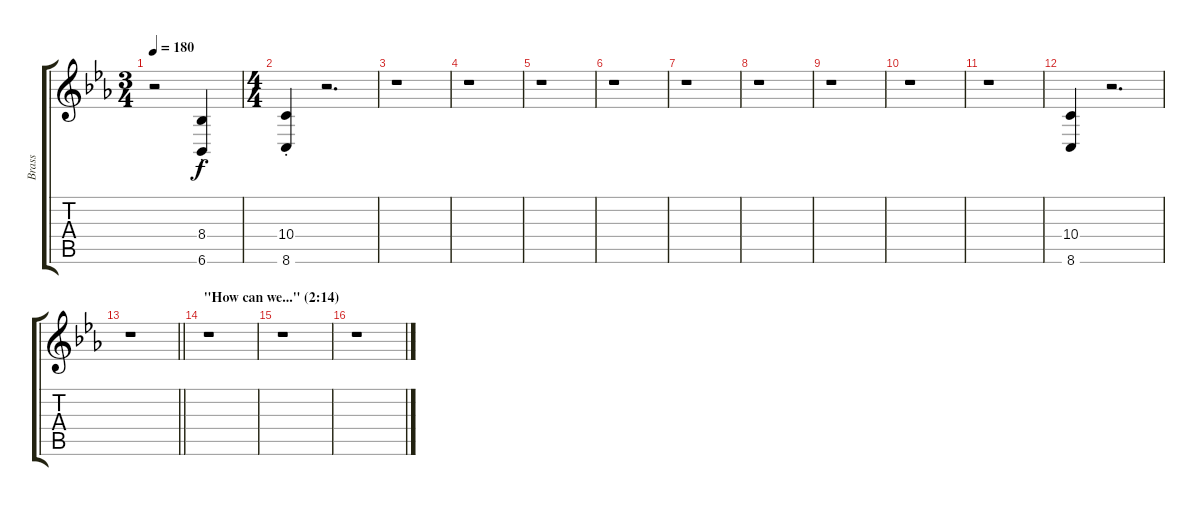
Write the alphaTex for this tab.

\track ("Brass" "Brass") {instrument brasssection}
\staff {score tabs}
\tuning (E4 B3 G3 D3 A2 E2) {hide}
\ts (3 4)
\tempo 180
\clef g2
\ks cminor
r.2{dy f} (8.4{st} 6.6{st}).4 |
\ts (4 4)
(10.4{st} 8.6{st}).4 r.2{d} |
r.1 |
r.1 |
r.1 |
r.1 |
r.1 |
r.1 |
r.1 |
r.1 |
r.1 |
(10.4 8.6).4 r.2{d} |
\barLineRight lightlight
r.1 |
\section ("" "\"How can we...\" (2:14)")
r.1 |
r.1 |
r.1
